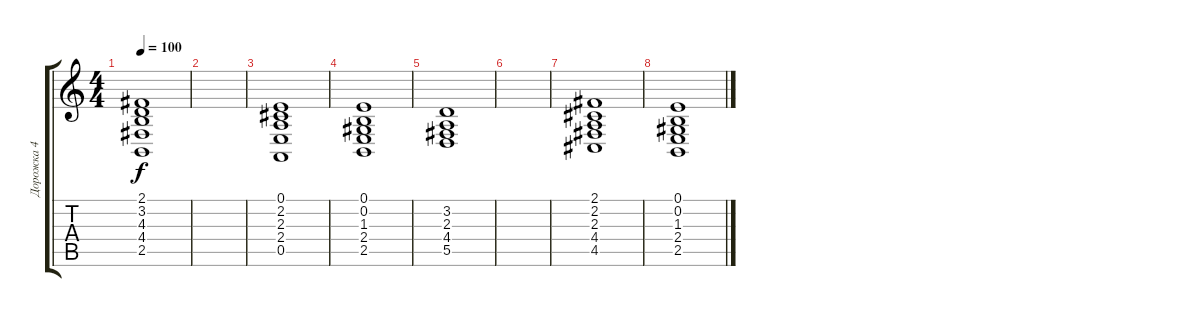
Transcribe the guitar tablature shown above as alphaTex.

\track ("Дорожка 4" "Дорожка 4") {instrument synthstrings2}
\staff {score tabs}
\tuning (E4 B3 G3 D3 A2 E2) {hide}
\ts (4 4)
\tempo 100
\clef g2
\ks c
(2.1 3.2 4.3 4.4 2.5).1{dy f} |
|
(0.1 2.2 2.3 2.4 0.5).1 |
(0.1 0.2 1.3 2.4 2.5).1 |
(3.2 2.3 4.4 5.5).1 |
|
(2.1 2.2 2.3 4.4 4.5).1 |
(0.1 0.2 1.3 2.4 2.5).1
